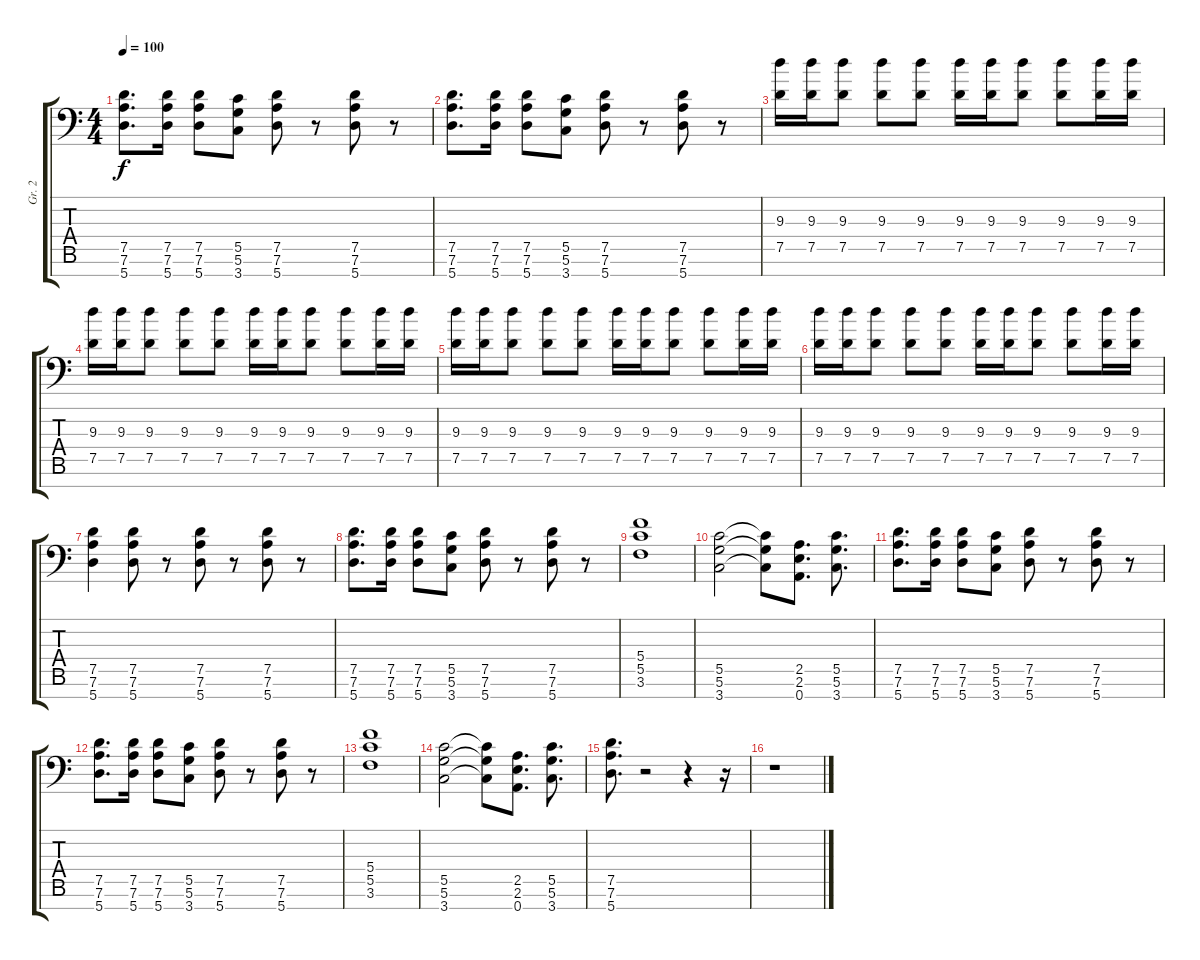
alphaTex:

\track ("Gr. 2" "Gr. 2") {instrument overdrivenguitar}
\staff {score tabs}
\tuning (D4 A3 F3 C3 G2 D2 A1) {hide}
\ts (4 4)
\tempo 100
\clef f4
\ks c
(7.5 7.6 5.7).8{d dy f} (7.5 7.6 5.7).16 (7.5 7.6 5.7).8 (5.5 5.6 3.7).8 (7.5 7.6 5.7).8 r.8 (7.5 7.6 5.7).8 r.8 |
(7.5 7.6 5.7).8{d} (7.5 7.6 5.7).16 (7.5 7.6 5.7).8 (5.5 5.6 3.7).8 (7.5 7.6 5.7).8 r.8 (7.5 7.6 5.7).8 r.8 |
(9.3 7.5).16 (9.3 7.5).16 (9.3 7.5).8 (9.3 7.5).8 (9.3 7.5).8 (9.3 7.5).16 (9.3 7.5).16 (9.3 7.5).8 (9.3 7.5).8 (9.3 7.5).16 (9.3 7.5).16 |
(9.3 7.5).16 (9.3 7.5).16 (9.3 7.5).8 (9.3 7.5).8 (9.3 7.5).8 (9.3 7.5).16 (9.3 7.5).16 (9.3 7.5).8 (9.3 7.5).8 (9.3 7.5).16 (9.3 7.5).16 |
(9.3 7.5).16 (9.3 7.5).16 (9.3 7.5).8 (9.3 7.5).8 (9.3 7.5).8 (9.3 7.5).16 (9.3 7.5).16 (9.3 7.5).8 (9.3 7.5).8 (9.3 7.5).16 (9.3 7.5).16 |
(9.3 7.5).16 (9.3 7.5).16 (9.3 7.5).8 (9.3 7.5).8 (9.3 7.5).8 (9.3 7.5).16 (9.3 7.5).16 (9.3 7.5).8 (9.3 7.5).8 (9.3 7.5).16 (9.3 7.5).16 |
(7.5 7.6 5.7).4 (7.5 7.6 5.7).8 r.8 (7.5 7.6 5.7).8 r.8 (7.5 7.6 5.7).8 r.8 |
(7.5 7.6 5.7).8{d} (7.5 7.6 5.7).16 (7.5 7.6 5.7).8 (5.5 5.6 3.7).8 (7.5 7.6 5.7).8 r.8 (7.5 7.6 5.7).8 r.8 |
(5.4 5.5 3.6).1 |
(5.5 5.6 3.7).2 (5.5{t} 5.6{t} 3.7{t}).8 (2.5 2.6 0.7).8{d} (5.5 5.6 3.7).8{d} |
(7.5 7.6 5.7).8{d} (7.5 7.6 5.7).16 (7.5 7.6 5.7).8 (5.5 5.6 3.7).8 (7.5 7.6 5.7).8 r.8 (7.5 7.6 5.7).8 r.8 |
(7.5 7.6 5.7).8{d} (7.5 7.6 5.7).16 (7.5 7.6 5.7).8 (5.5 5.6 3.7).8 (7.5 7.6 5.7).8 r.8 (7.5 7.6 5.7).8 r.8 |
(5.4 5.5 3.6).1 |
(5.5 5.6 3.7).2 (5.5{t} 5.6{t} 3.7{t}).8 (2.5 2.6 0.7).8{d} (5.5 5.6 3.7).8{d} |
(7.5 7.6 5.7).8{d} r.2 r.4 r.16 |
r.1
